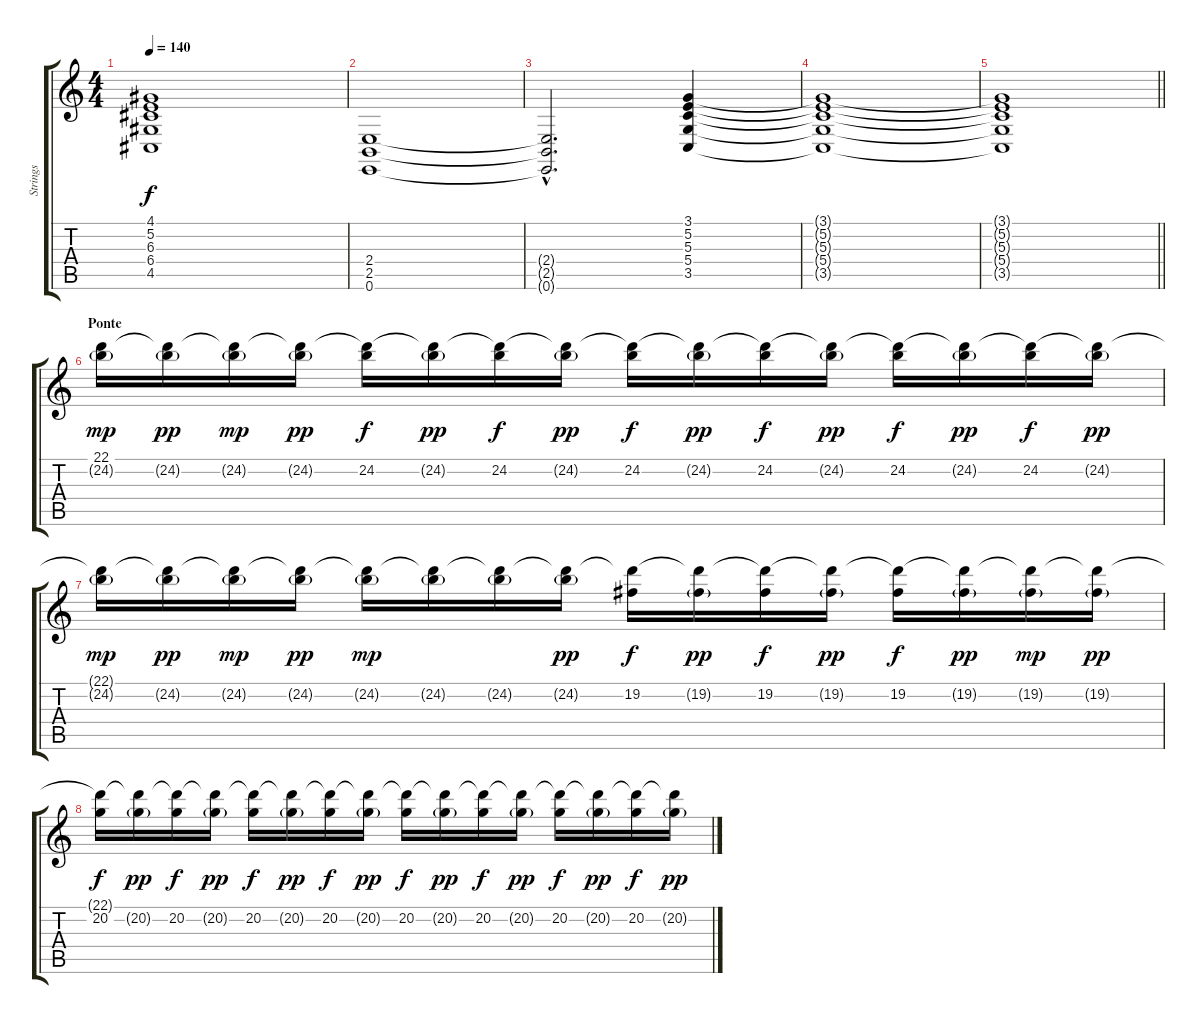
\track ("Strings" "Strings") {instrument stringensemble1}
\staff {score tabs}
\tuning (E4 B3 G3 D3 A2 E2) {hide}
\ts (4 4)
\tempo 140
\clef g2
\ks c
(4.1{t} 5.2{t} 6.3{t} 6.4{t} 4.5{t}).1{dy f} |
(2.4 2.5 0.6).1 |
(2.4{hac t} 2.5{hac t} 0.6{hac t}).2{d} (3.1 5.2 5.3 5.4 3.5).4 |
(3.1{t} 5.2{t} 5.3{t} 5.4{t} 3.5{t}).1 |
\barLineRight lightlight
(3.1{t} 5.2{t} 5.3{t} 5.4{t} 3.5{t}).1 |
\section ("" "Ponte")
(22.1 24.2{g}).16{dy mp} (22.1{t} 24.2{g}).16{dy pp} (22.1{t} 24.2{g}).16{dy mp} (22.1{t} 24.2{g}).16{dy pp} (22.1{t} 24.2).16{dy f} (22.1{t} 24.2{g}).16{dy pp} (22.1{t} 24.2).16{dy f} (22.1{t} 24.2{g}).16{dy pp} (22.1{t} 24.2).16{dy f} (22.1{t} 24.2{g}).16{dy pp} (22.1{t} 24.2).16{dy f} (22.1{t} 24.2{g}).16{dy pp} (22.1{t} 24.2).16{dy f} (22.1{t} 24.2{g}).16{dy pp} (22.1{t} 24.2).16{dy f} (22.1{t} 24.2{g}).16{dy pp} |
(22.1{t} 24.2{g}).16{dy mp} (22.1{t} 24.2{g}).16{dy pp} (22.1{t} 24.2{g}).16{dy mp} (22.1{t} 24.2{g}).16{dy pp} (22.1{t} 24.2{g}).16{dy mp} (22.1{t} 24.2{g}).16 (22.1{t} 24.2{g}).16 (22.1{t} 24.2{g}).16{dy pp} (22.1{t} 19.2).16{dy f} (22.1{t} 19.2{g}).16{dy pp} (22.1{t} 19.2).16{dy f} (22.1{t} 19.2{g}).16{dy pp} (22.1{t} 19.2).16{dy f} (22.1{t} 19.2{g}).16{dy pp} (22.1{t} 19.2{g}).16{dy mp} (22.1{t} 19.2{g}).16{dy pp} |
(22.1{t} 20.2).16{dy f} (22.1{t} 20.2{g}).16{dy pp} (22.1{t} 20.2).16{dy f} (22.1{t} 20.2{g}).16{dy pp} (22.1{t} 20.2).16{dy f} (22.1{t} 20.2{g}).16{dy pp} (22.1{t} 20.2).16{dy f} (22.1{t} 20.2{g}).16{dy pp} (22.1{t} 20.2).16{dy f} (22.1{t} 20.2{g}).16{dy pp} (22.1{t} 20.2).16{dy f} (22.1{t} 20.2{g}).16{dy pp} (22.1{t} 20.2).16{dy f} (22.1{t} 20.2{g}).16{dy pp} (22.1{t} 20.2).16{dy f} (22.1{t} 20.2{g}).16{dy pp}
